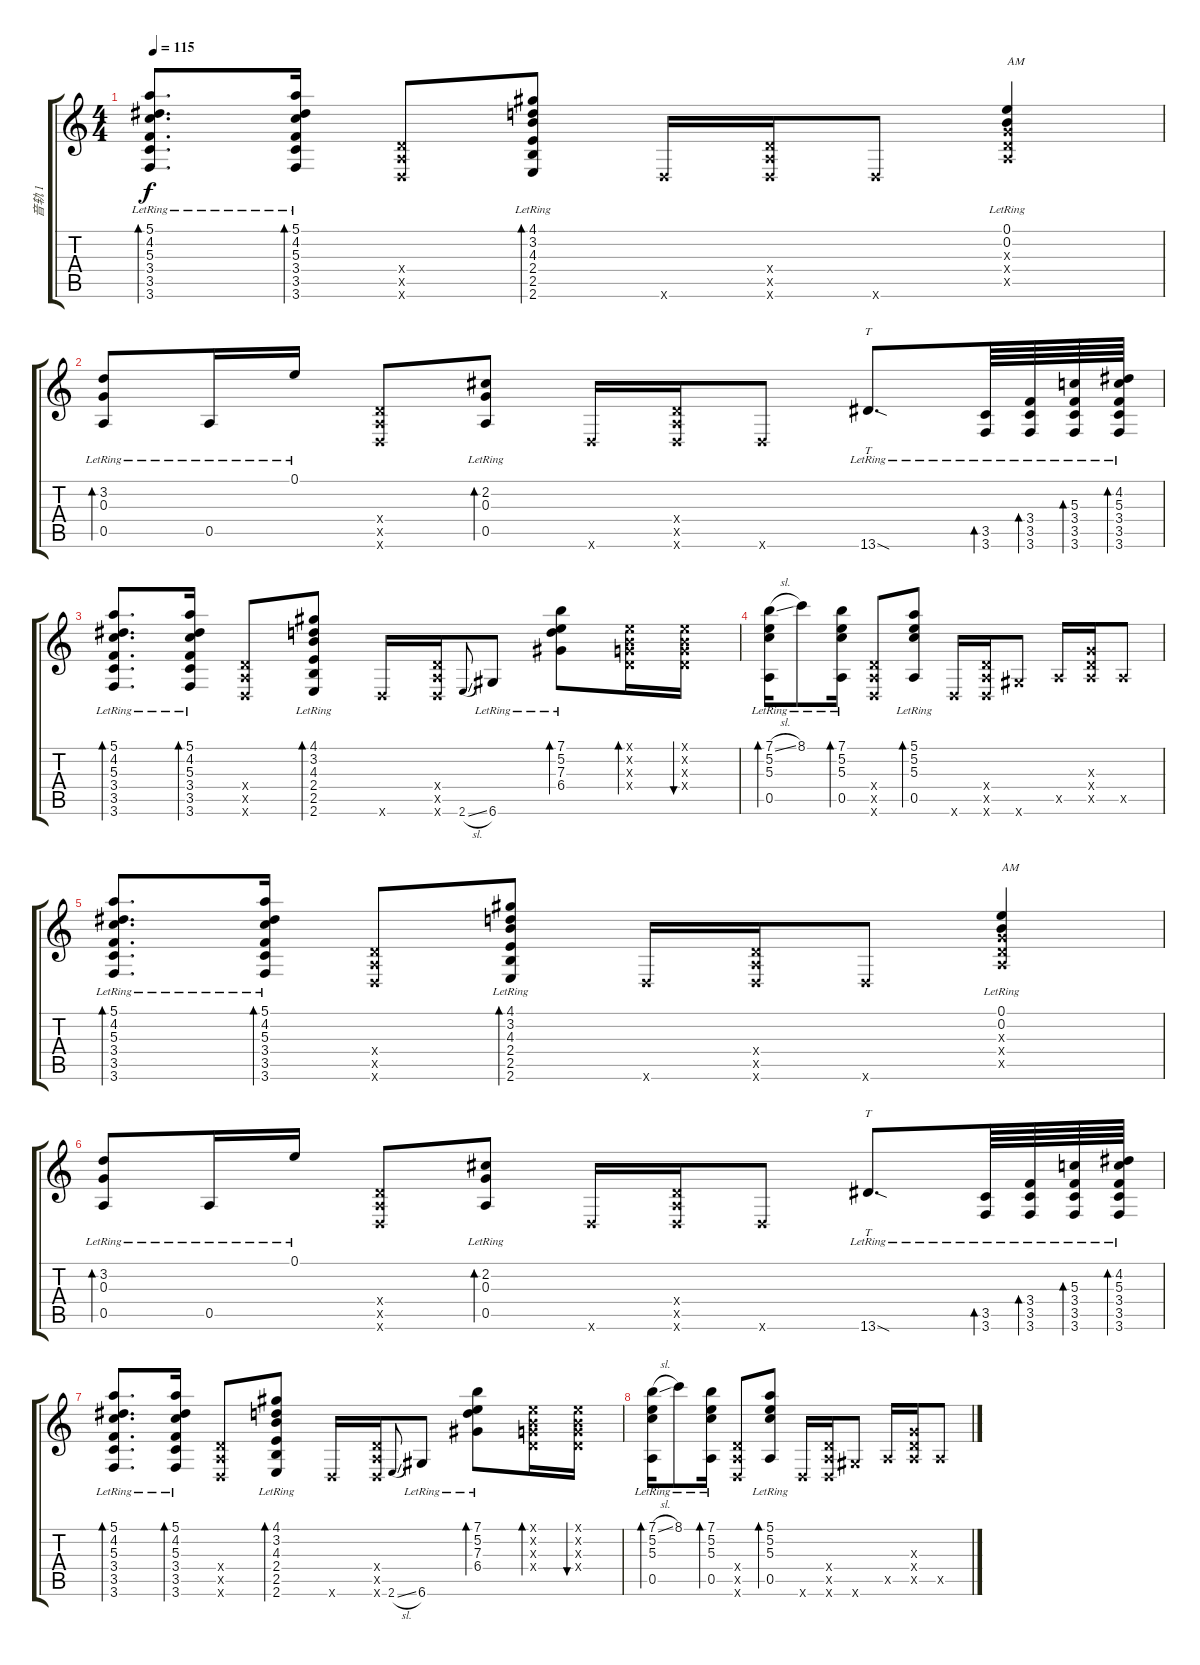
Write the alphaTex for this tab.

\track ("音轨 1" "音轨 1") {instrument acousticguitarsteel}
\staff {score tabs}
\tuning (E4 B3 G3 D3 A2 D2) {hide}
\ts (4 4)
\tempo 115
\clef g2
\ks c
(5.1{lr} 4.2{lr} 5.3{lr} 3.4{lr} 3.5{lr} 3.6{lr}).8{d bd 60 dy f} (5.1{lr} 4.2{lr} 5.3{lr} 3.4{lr} 3.5{lr} 3.6{lr}).16{bd 60} (0.4{x} 0.5{x} 0.6{x}).8 (4.1{lr} 3.2{lr} 4.3{lr} 2.4{lr} 2.5{lr} 2.6{lr}).8{bd 60} 0.6{x}.16 (0.4{x} 0.5{x} 0.6{x}).16 0.6{x}.8 (0.1{lr} 0.2{lr} 0.3{x} 0.4{x} 0.5{x}).4{txt "AM"} |
(3.2{lr} 0.3{lr} 0.5{lr}).8{bd 60} 0.5{lr}.16 0.1{lr}.16 (0.4{x} 0.5{x} 0.6{x}).8 (2.2{lr} 0.3{lr} 0.5{lr}).8{bd 60} 0.6{x}.16 (0.4{x} 0.5{x} 0.6{x}).16 0.6{x}.8 13.6{sod lr}.8{tt d} (3.5{lr} 3.6{lr}).64{bd 60} (3.4{lr} 3.5 3.6).64{bd 60} (5.3{lr} 3.4 3.5 3.6).64{bd 60} (4.2{lr} 5.3 3.4 3.5 3.6).64{bd 60} |
(5.1{lr} 4.2{lr} 5.3{lr} 3.4{lr} 3.5{lr} 3.6{lr}).8{d bd 60} (5.1{lr} 4.2{lr} 5.3{lr} 3.4{lr} 3.5{lr} 3.6{lr}).16{bd 60} (0.4{x} 0.5{x} 0.6{x}).8 (4.1{lr} 3.2{lr} 4.3{lr} 2.4{lr} 2.5{lr} 2.6{lr}).8{bd 60} 0.6{x}.16 (0.4{x} 0.5{x} 0.6{x}).16 2.6{sl}.8{gr onbeat} 6.6{lr}.8 (7.1{lr} 5.2{lr} 7.3{lr} 6.4{lr}).8{bd 60} (0.1{x} 0.2{x} 0.3{x} 0.4{x}).16{bd 60} (0.1{x} 0.2{x} 0.3{x} 0.4{x}).16{bu 60} |
(7.1{sl lr} 5.2{lr} 5.3{lr} 0.5{lr}).16{bd 60} 8.1{lr}.8 (7.1{lr} 5.2{lr} 5.3{lr} 0.5{lr}).16{bd 60} (0.4{x} 0.5{x} 0.6{x}).8 (5.1{lr} 5.2{lr} 5.3{lr} 0.5{lr}).8{bd 60} 0.6{x}.16 (0.4{x} 0.5{x} 0.6{x}).16 6.6{x}.8 0.5{x}.16 (0.3{x} 0.4{x} 0.5{x}).16 0.5{x}.8 |
(5.1{lr} 4.2{lr} 5.3{lr} 3.4{lr} 3.5{lr} 3.6{lr}).8{d bd 60} (5.1{lr} 4.2{lr} 5.3{lr} 3.4{lr} 3.5{lr} 3.6{lr}).16{bd 60} (0.4{x} 0.5{x} 0.6{x}).8 (4.1{lr} 3.2{lr} 4.3{lr} 2.4{lr} 2.5{lr} 2.6{lr}).8{bd 60} 0.6{x}.16 (0.4{x} 0.5{x} 0.6{x}).16 0.6{x}.8 (0.1{lr} 0.2{lr} 0.3{x} 0.4{x} 0.5{x}).4{txt "AM"} |
(3.2{lr} 0.3{lr} 0.5{lr}).8{bd 60} 0.5{lr}.16 0.1{lr}.16 (0.4{x} 0.5{x} 0.6{x}).8 (2.2{lr} 0.3{lr} 0.5{lr}).8{bd 60} 0.6{x}.16 (0.4{x} 0.5{x} 0.6{x}).16 0.6{x}.8 13.6{sod lr}.8{tt d} (3.5{lr} 3.6{lr}).64{bd 60} (3.4{lr} 3.5 3.6).64{bd 60} (5.3{lr} 3.4 3.5 3.6).64{bd 60} (4.2{lr} 5.3 3.4 3.5 3.6).64{bd 60} |
(5.1{lr} 4.2{lr} 5.3{lr} 3.4{lr} 3.5{lr} 3.6{lr}).8{d bd 60} (5.1{lr} 4.2{lr} 5.3{lr} 3.4{lr} 3.5{lr} 3.6{lr}).16{bd 60} (0.4{x} 0.5{x} 0.6{x}).8 (4.1{lr} 3.2{lr} 4.3{lr} 2.4{lr} 2.5{lr} 2.6{lr}).8{bd 60} 0.6{x}.16 (0.4{x} 0.5{x} 0.6{x}).16 2.6{sl}.8{gr onbeat} 6.6{lr}.8 (7.1{lr} 5.2{lr} 7.3{lr} 6.4{lr}).8{bd 60} (0.1{x} 0.2{x} 0.3{x} 0.4{x}).16{bd 60} (0.1{x} 0.2{x} 0.3{x} 0.4{x}).16{bu 60} |
(7.1{sl lr} 5.2{lr} 5.3{lr} 0.5{lr}).16{bd 60} 8.1{lr}.8 (7.1{lr} 5.2{lr} 5.3{lr} 0.5{lr}).16{bd 60} (0.4{x} 0.5{x} 0.6{x}).8 (5.1{lr} 5.2{lr} 5.3{lr} 0.5{lr}).8{bd 60} 0.6{x}.16 (0.4{x} 0.5{x} 0.6{x}).16 6.6{x}.8 0.5{x}.16 (0.3{x} 0.4{x} 0.5{x}).16 0.5{x}.8
